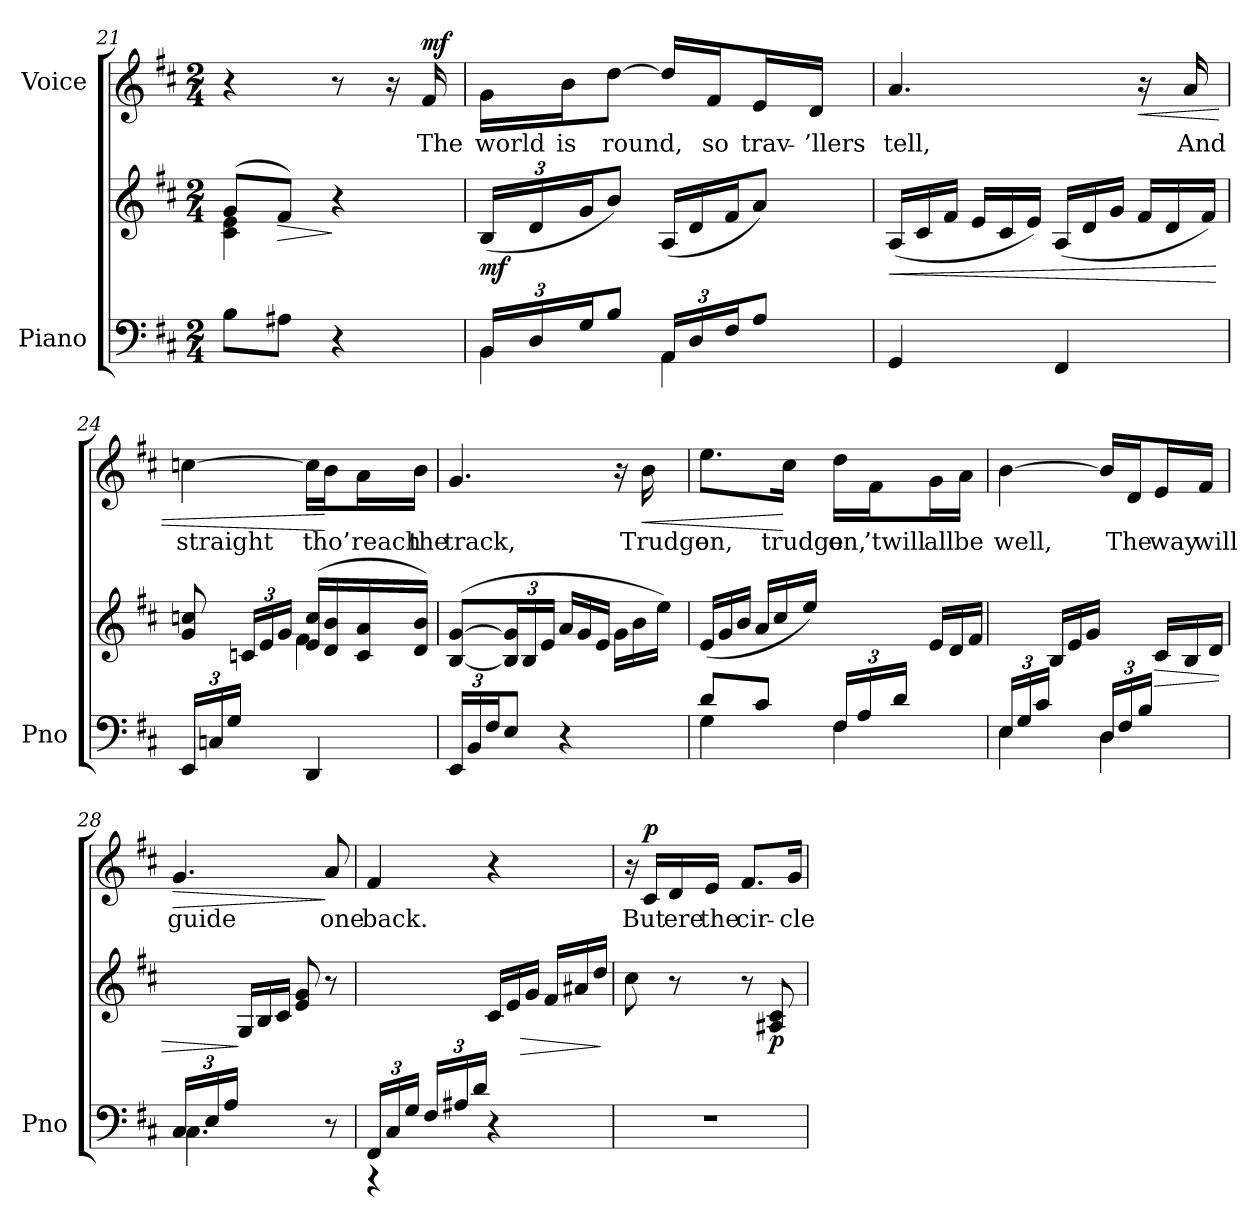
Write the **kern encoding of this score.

**kern	**kern	**dynam	**kern	**text	**dynam
*part2	*part2	*part2	*part1	*part1	*part1
*staff3	*staff2	*staff2/3	*staff1	*staff1	*staff1
*I"Piano	*	*	*I"Voice	*	*
*I'Pno	*	*	*	*	*
*clefF4	*clefG2	*	*clefG2	*	*
*k[f#c#]	*k[f#c#]	*	*k[f#c#]	*	*
*M2/4	*M2/4	*	*M2/4	*	*
=21	=21	=21	=21	=21	=21
*	*^	*	*	*	*
8B\L	(8g/L	4c#\ 4e\	.	4r	.	.
!	!	!	!LO:HP:b	!	!	!
8A#X\J	8f#/J)	.	>	.	.	.
4r	4r	4ryy	]	8r	.	.
.	.	.	.	16r	.	.
!	!	!	!	!	!LO:LY:b	!LO:DY:a
.	.	.	.	16f#/	The	mf
*	*v	*v	*	*	*	*
!!LO:PB:g=z
=22	=22	=22	=22	=22	=22
*Xbrackettup	*Xbrackettup	*	*	*	*
*^	*	*	*	*	*
!	!	!	!LO:DY:b	!	!LO:LY:b	!
24BB/LL	4BB\	(24B/LL	mf	16g\LL	world	.
24D/	.	24d/	.	.	.	.
!	!	!	!	!	!LO:LY:b	!
.	.	.	.	16b\J	is	.
24G/J	.	24g/J	.	.	.	.
!	!	!	!	!	!LO:LY:b	!
8B/J	.	8b/J)	.	[8dd\J	round,	.
*	*	*Xtuplet	*	*	*	*
24AA/LL	4AA\	(24A/LL	.	16dd/LL]	.	.
24D/	.	24d/	.	.	.	.
!	!	!	!	!	!LO:LY:b	!
.	.	.	.	16f#/J	so	.
24F#/J	.	24f#/J	.	.	.	.
!	!	!	!	!	!LO:LY:b	!
8A/J	.	8a/J)	.	16e/L	trav-	.
!	!	!	!	!	!LO:LY:b	!
.	.	.	.	16d/JJ	-’llers	.
*v	*v	*	*	*	*	*
=23	=23	=23	=23	=23	=23
!	!	!LO:HP:b	!	!LO:LY:b	!
4GG/	(24A/LL	<	4.a/	tell,	.
.	24c#/	.	.	.	.
.	24f#/JJ	.	.	.	.
.	24e/LL	.	.	.	.
.	24c#/	.	.	.	.
.	24e/JJ)	.	.	.	.
4FF#/	(24A/LL	.	.	.	.
.	24d/	.	.	.	.
.	24g/JJ	.	.	.	.
!	!	!	!	!	!LO:HP:b
.	24f#/LL	.	16r	.	<
.	24d/	.	.	.	.
!	!	!	!	!LO:LY:b	!
.	.	.	16a/	And	.
.	24f#/JJ)	.	.	.	.
.	.	[	.	.	.
!!LO:LB:g=z
=24	=24	=24	=24	=24	=24
*	*^	*	*	*	*
*	*	*^	*	*	*	*
!	!	!	!	!	!	!LO:LY:b	!
(>24EE/LL	8g/ 8ccn/	4ryy	8ryy	.	[4ccn\	straight	.
24Cn/	.	.	.	.	.	.	.
24G/JJ	.	.	.	.	.	.	.
*	*	*	*tuplet	*	*	*	*
8ryy	8ryy	.	24cn/LL	.	.	.	.
.	.	.	24e/	.	.	.	.
.	.	.	24g/JJ)	.	.	.	.
4DD/	(<16e/ 16cc/LL	4f#\	4ryy	.	16cc\LL]	.	.
!	!	!	!	!	!	!LO:LY:b	!
.	16d/ 16b/	.	.	.	16b\J	tho’	[
!	!	!	!	!	!	!LO:LY:b	!
.	16c/ 16a/	.	.	.	16a\L	reach	.
!	!	!	!	!	!	!LO:LY:b	!
.	16d/ 16b/JJ)	.	.	.	16b\JJ	the	.
*	*v	*v	*v	*	*	*	*
=25	=25	=25	=25	=25	=25
!	!	!	!	!LO:LY:b	!
24EE/LL	([8B/ [8g/L	.	4.g/	track,	.
24BB/	.	.	.	.	.
24F#/J	.	.	.	.	.
8E/J	24B/] 24g/]L	.	.	.	.
.	24B/	.	.	.	.
.	24e/JJ	.	.	.	.
*	*Xtuplet	*	*	*	*
4r	24a/LL	.	.	.	.
.	24g/	.	.	.	.
.	24e/JJ	.	.	.	.
.	24g\LL	.	16r	.	.
.	24b\	.	.	.	.
!	!	!	!	!LO:LY:b	!LO:HP:b
.	.	.	16b\	Trudge	<
.	24ee\JJ)	.	.	.	.
!!LO:LB:g=z
=26	=26	=26	=26	=26	=26
*^	*	*	*	*	*
*	*^	*	*	*	*	*
!	!	!	!	!	!	!LO:LY:b	!
4ryy	8d/L	4G\	(>24e/LL	.	8.ee\L	on,	.
.	.	.	24g/	.	.	.	.
.	.	.	24b/JJ	.	.	.	.
.	8c#/J	.	24a/LL	.	.	.	.
.	.	.	24cc#/	.	.	.	.
!	!	!	!	!	!	!LO:LY:b	!
.	.	.	.	.	16cc#\Jk	trudge	[
.	.	.	24ee/JJ)	.	.	.	.
!	!	!	!	!	!	!LO:LY:b	!
(>24F#/LL	4F#\	4ryy	8ryy	.	16dd\LL	on,	.
24A/	.	.	.	.	.	.	.
!	!	!	!	!	!	!LO:LY:b	!
.	.	.	.	.	16f#\J	’twill	.
24d/JJ	.	.	.	.	.	.	.
!	!	!	!	!	!	!LO:LY:b	!
8ryy	.	.	24e/LL	.	16g\L	all	.
.	.	.	24d/	.	.	.	.
!	!	!	!	!	!	!LO:LY:b	!
.	.	.	.	.	16a\JJ	be	.
.	.	.	24f#/JJ)	.	.	.	.
*	*v	*v	*	*	*	*	*
=27	=27	=27	=27	=27	=27	=27
!	!	!	!	!	!LO:LY:b	!
(>24E/LL	4E\	8ryy	.	[4b\	well,	.
24G/	.	.	.	.	.	.
24c#/JJ	.	.	.	.	.	.
8ryy	.	24B/LL	.	.	.	.
.	.	24e/	.	.	.	.
.	.	24g/JJ)	.	.	.	.
(>24D/LL	4D\	8ryy	.	16b/LL]	.	.
24F#/	.	.	.	.	.	.
!	!	!	!	!	!LO:LY:b	!
.	.	.	.	16d/J	The	.
24B/JJ	.	.	.	.	.	.
!	!	!	!LO:HP:b	!	!LO:LY:b	!
8ryy	.	24c#/LL	>	16e/L	way	.
.	.	24B/	.	.	.	.
!	!	!	!	!	!LO:LY:b	!
.	.	.	.	16f#/JJ	will	.
.	.	24d/JJ)	.	.	.	.
!!LO:LB:g=z
=28	=28	=28	=28	=28	=28	=28
!	!	!	!	!	!LO:LY:b	!LO:HP:b
(>24C#/LL	4.C#\	8ryy	.	4.g/	guide	>
24E/	.	.	.	.	.	.
24A/JJ	.	.	.	.	.	.
4.ryy	.	24G/LL	]	.	.	.
.	.	24B/	.	.	.	.
.	.	24c#/JJ	.	.	.	.
.	.	8e/ 8g/)	.	.	.	.
!	!	!	!	!	!LO:LY:b	!
.	8r	8r	.	8a/	one	]
=29	=29	=29	=29	=29	=29	=29
!	!	!	!	!	!LO:LY:b	!
(>24FF#/LL	4r	4ryy	.	4f#/	back.	.
24C#/	.	.	.	.	.	.
24G/JJ	.	.	.	.	.	.
24F#/LL	.	.	.	.	.	.
24A#X/	.	.	.	.	.	.
24d/JJ	.	.	.	.	.	.
4ryy	4r	24c#/LL	.	4r	.	.
.	.	24e/	.	.	.	.
!	!	!	!LO:HP:b	!	!	!
.	.	24g/JJ	>	.	.	.
.	.	24f#/LL	.	.	.	.
.	.	24a#X/	.	.	.	.
.	.	24dd/JJ	.	.	.	.
*v	*v	*	*	*	*	*
.	.	]	.	.	.
!!LO:PB:g=z
=30	=30	=30	=30	=30	=30
2r	8cc#\)	.	16r	.	.
!	!	!	!	!LO:LY:b	!LO:DY:a
.	.	.	16c#/LL	But	p
!	!	!	!	!LO:LY:b	!
.	8r	.	16d/	ere	.
!	!	!	!	!LO:LY:b	!
.	.	.	16e/JJ	the	.
!	!	!	!	!LO:LY:b	!
.	8r	.	8.f#/L	cir-	.
!	!	!LO:DY:b	!	!	!
.	8A#X/ 8c#/	p	.	.	.
!	!	!	!	!LO:LY:b	!
.	.	.	16g/Jk	-cle	.
=	=	=	=	=	=
*-	*-	*-	*-	*-	*-
